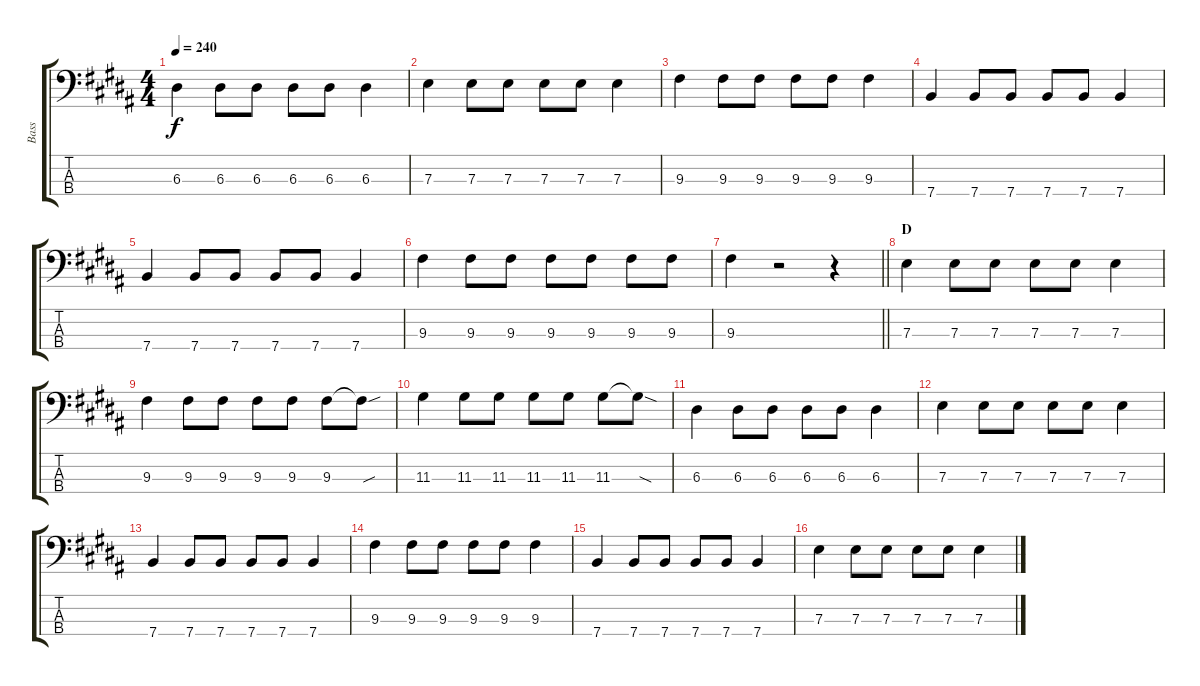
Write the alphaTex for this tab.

\track ("Bass" "Bass") {instrument electricbassfinger}
\staff {score tabs}
\tuning (G2 D2 A1 E1) {hide}
\ts (4 4)
\tempo 240
\clef f4
\ks b
6.3.4{dy f} 6.3.8 6.3.8 6.3.8 6.3.8 6.3.4 |
7.3.4 7.3.8 7.3.8 7.3.8 7.3.8 7.3.4 |
9.3.4 9.3.8 9.3.8 9.3.8 9.3.8 9.3.4 |
7.4.4 7.4.8 7.4.8 7.4.8 7.4.8 7.4.4 |
7.4.4 7.4.8 7.4.8 7.4.8 7.4.8 7.4.4 |
9.3.4 9.3.8 9.3.8 9.3.8 9.3.8 9.3.8 9.3.8 |
\barLineRight lightlight
9.3.4 r.2 r.4 |
\section ("" "D")
7.3.4 7.3.8 7.3.8 7.3.8 7.3.8 7.3.4 |
9.3.4 9.3.8 9.3.8 9.3.8 9.3.8 9.3.8 9.3{sou t}.8 |
11.3.4 11.3.8 11.3.8 11.3.8 11.3.8 11.3.8 11.3{sod t}.8 |
6.3.4 6.3.8 6.3.8 6.3.8 6.3.8 6.3.4 |
7.3.4 7.3.8 7.3.8 7.3.8 7.3.8 7.3.4 |
7.4.4 7.4.8 7.4.8 7.4.8 7.4.8 7.4.4 |
9.3.4 9.3.8 9.3.8 9.3.8 9.3.8 9.3.4 |
7.4.4 7.4.8 7.4.8 7.4.8 7.4.8 7.4.4 |
7.3.4 7.3.8 7.3.8 7.3.8 7.3.8 7.3.4
